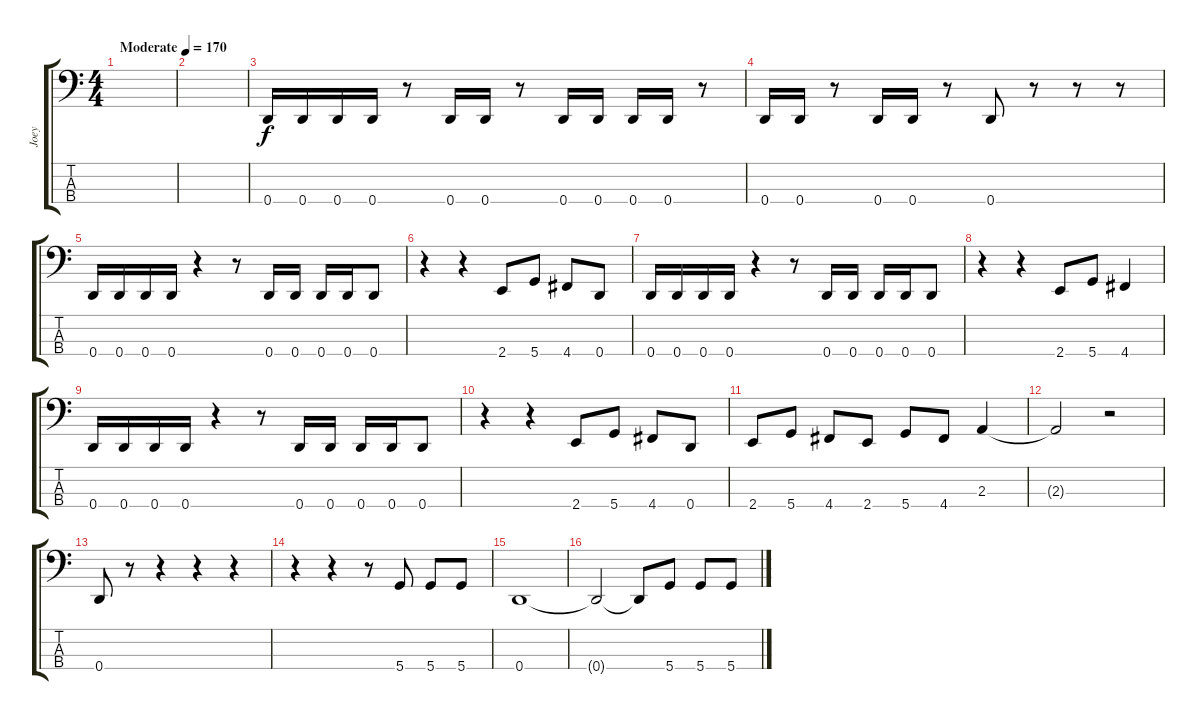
\track ("Joey" "Joey") {instrument synthbass2 bank 255}
\staff {score tabs}
\tuning (F2 C2 G1 D1) {hide}
\ts (4 4)
\tempo (170 "Moderate")
\clef f4
\ks c
|
|
0.4.16 0.4.16 0.4.16 0.4.16 r.8 0.4.16 0.4.16 r.8 0.4.16 0.4.16 0.4.16 0.4.16 r.8 |
0.4.16 0.4.16 r.8 0.4.16 0.4.16 r.8 0.4.8 r.8 r.8 r.8 |
0.4.16 0.4.16 0.4.16 0.4.16 r.4 r.8 0.4.16 0.4.16 0.4.16 0.4.16 0.4.8 |
r.4 r.4 2.4.8 5.4.8 4.4.8 0.4.8 |
0.4.16 0.4.16 0.4.16 0.4.16 r.4 r.8 0.4.16 0.4.16 0.4.16 0.4.16 0.4.8 |
r.4 r.4 2.4.8 5.4.8 4.4.4 |
0.4.16 0.4.16 0.4.16 0.4.16 r.4 r.8 0.4.16 0.4.16 0.4.16 0.4.16 0.4.8 |
r.4 r.4 2.4.8 5.4.8 4.4.8 0.4.8 |
2.4.8 5.4.8 4.4.8 2.4.8 5.4.8 4.4.8 2.3.4 |
2.3{t}.2 r.2 |
0.4.8 r.8 r.4 r.4 r.4 |
r.4 r.4 r.8 5.4.8 5.4.8 5.4.8 |
0.4.1 |
0.4{t}.2 0.4{t}.8 5.4.8 5.4.8 5.4.8
